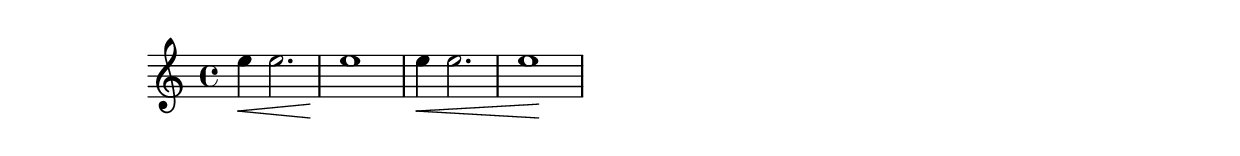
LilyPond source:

%% Do not edit this file; it is auto-generated from input/new
%% This file is in the public domain.
\version "2.11.62"
\header {
  texidoces = "
Si la nota que da fin a un regulador cae sobre la primera parte de
un compás, el regulador se detiene en la línea divisoria
inmediatamente precedente.  Se puede controlar este comportamiento
sobreescribiendo la propiedad @code{to-barline}.

"
  doctitlees = "Establecer el comportamiento de los reguladores en las barras de compás"
  
%% Translation of GIT committish :<6ce7f350682dfa99af97929be1dec6b9f1cbc01a>
texidocde = "
Wenn die Note, an welcher eine Crescendo-Klammer endet, die erste Note
eines Taktes ist, wird die Klammer an der vorhergehenden Tatklinie
beendet.  Dieses Verhalten kann auch mit der Eigenschaft
@code{'to-barline} geändert werden:
"
  doctitlede = "Das Verhalten von Crescendo-Klammern an Taktlinien beeinflussen"

  lsrtags = "expressive-marks"
  texidoc = "If the note which ends a hairpin falls on a downbeat,
the hairpin stops at the bar line immediately preceding.  This behavior
can be controlled by overriding the @code{'to-barline} property.
"
  doctitle = "Setting hairpin behavior at bar lines"
} % begin verbatim


\relative c'' {
  e4\< e2.
  e1\!
  \override Hairpin #'to-barline = ##f
  e4\< e2.
  e1\!
}
